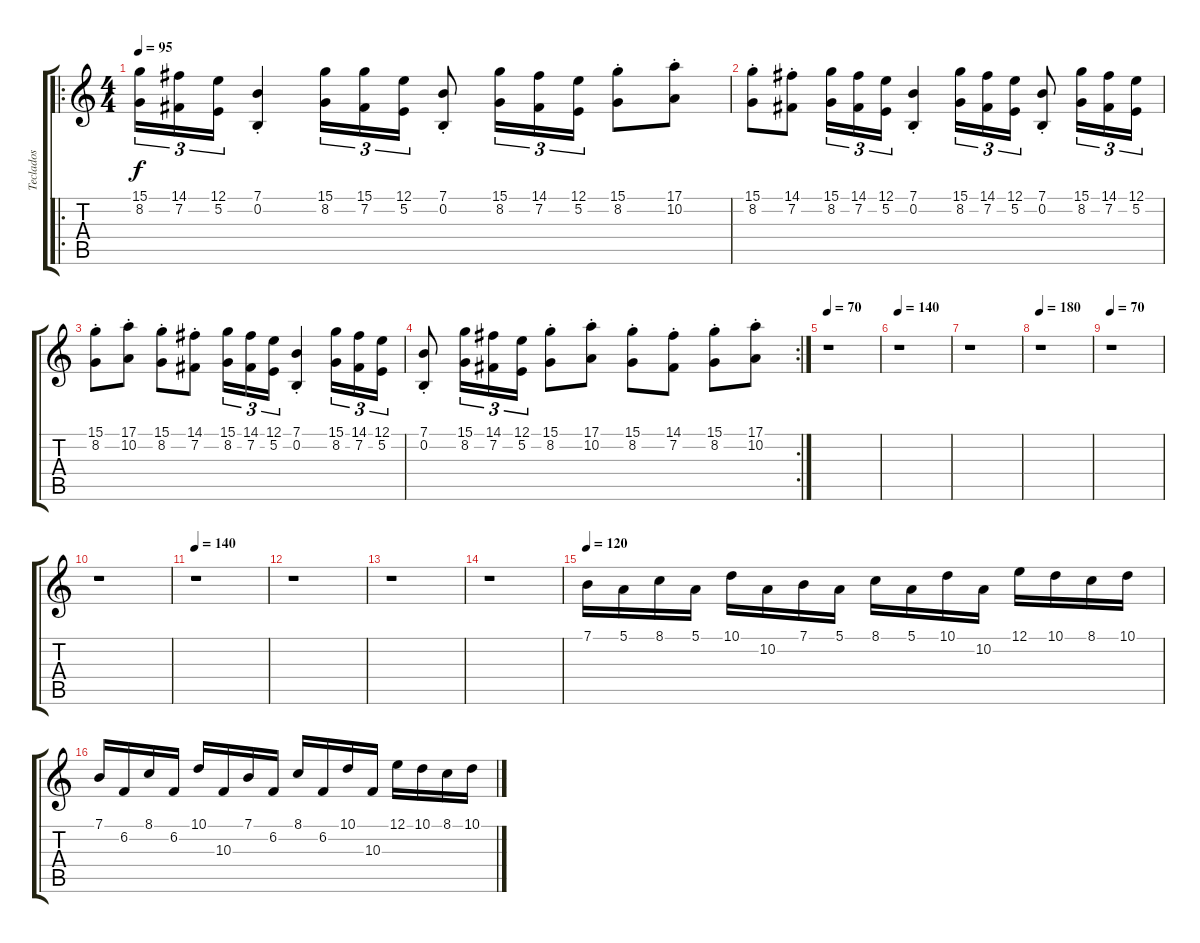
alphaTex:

\track ("Teclados" "Teclados") {instrument stringensemble1}
\staff {score tabs}
\tuning (E4 B3 G3 D3 A2 E2) {hide}
\ro
\ts (4 4)
\tempo 95
\clef g2
\ks c
(15.1 8.2).16{tu (3 2) dy f} (14.1 7.2).16{tu (3 2)} (12.1 5.2).16{tu (3 2)} (7.1{st} 0.2{st}).4 (15.1 8.2).16{tu (3 2)} (15.1 7.2).16{tu (3 2)} (12.1 5.2).16{tu (3 2)} (7.1{st} 0.2{st}).8 (15.1 8.2).16{tu (3 2)} (14.1 7.2).16{tu (3 2)} (12.1 5.2).16{tu (3 2)} (15.1{st} 8.2{st}).8 (17.1{st} 10.2{st}).8 |
(15.1{st} 8.2{st}).8 (14.1{st} 7.2{st}).8 (15.1 8.2).16{tu (3 2)} (14.1 7.2).16{tu (3 2)} (12.1 5.2).16{tu (3 2)} (7.1{st} 0.2{st}).4 (15.1 8.2).16{tu (3 2)} (14.1 7.2).16{tu (3 2)} (12.1 5.2).16{tu (3 2)} (7.1{st} 0.2{st}).8 (15.1 8.2).16{tu (3 2)} (14.1 7.2).16{tu (3 2)} (12.1 5.2).16{tu (3 2)} |
(15.1{st} 8.2{st}).8 (17.1{st} 10.2{st}).8 (15.1{st} 8.2{st}).8 (14.1{st} 7.2{st}).8 (15.1 8.2).16{tu (3 2)} (14.1 7.2).16{tu (3 2)} (12.1 5.2).16{tu (3 2)} (7.1{st} 0.2{st}).4 (15.1 8.2).16{tu (3 2)} (14.1 7.2).16{tu (3 2)} (12.1 5.2).16{tu (3 2)} |
\rc 2
(7.1{st} 0.2{st}).8 (15.1 8.2).16{tu (3 2)} (14.1 7.2).16{tu (3 2)} (12.1 5.2).16{tu (3 2)} (15.1{st} 8.2{st}).8 (17.1{st} 10.2{st}).8 (15.1{st} 8.2{st}).8 (14.1{st} 7.2{st}).8 (15.1{st} 8.2{st}).8 (17.1{st} 10.2{st}).8 |
\tempo 70
r.1 |
\tempo 140
r.1 |
r.1 |
\tempo 180
r.1 |
\tempo 70
r.1 |
r.1 |
\tempo 140
r.1 |
r.1 |
r.1 |
r.1 |
\tempo 120
7.1.16 5.1.16 8.1.16 5.1.16 10.1.16 10.2.16 7.1.16 5.1.16 8.1.16 5.1.16 10.1.16 10.2.16 12.1.16 10.1.16 8.1.16 10.1.16 |
7.1.16 6.2.16 8.1.16 6.2.16 10.1.16 10.3.16 7.1.16 6.2.16 8.1.16 6.2.16 10.1.16 10.3.16 12.1.16 10.1.16 8.1.16 10.1.16
